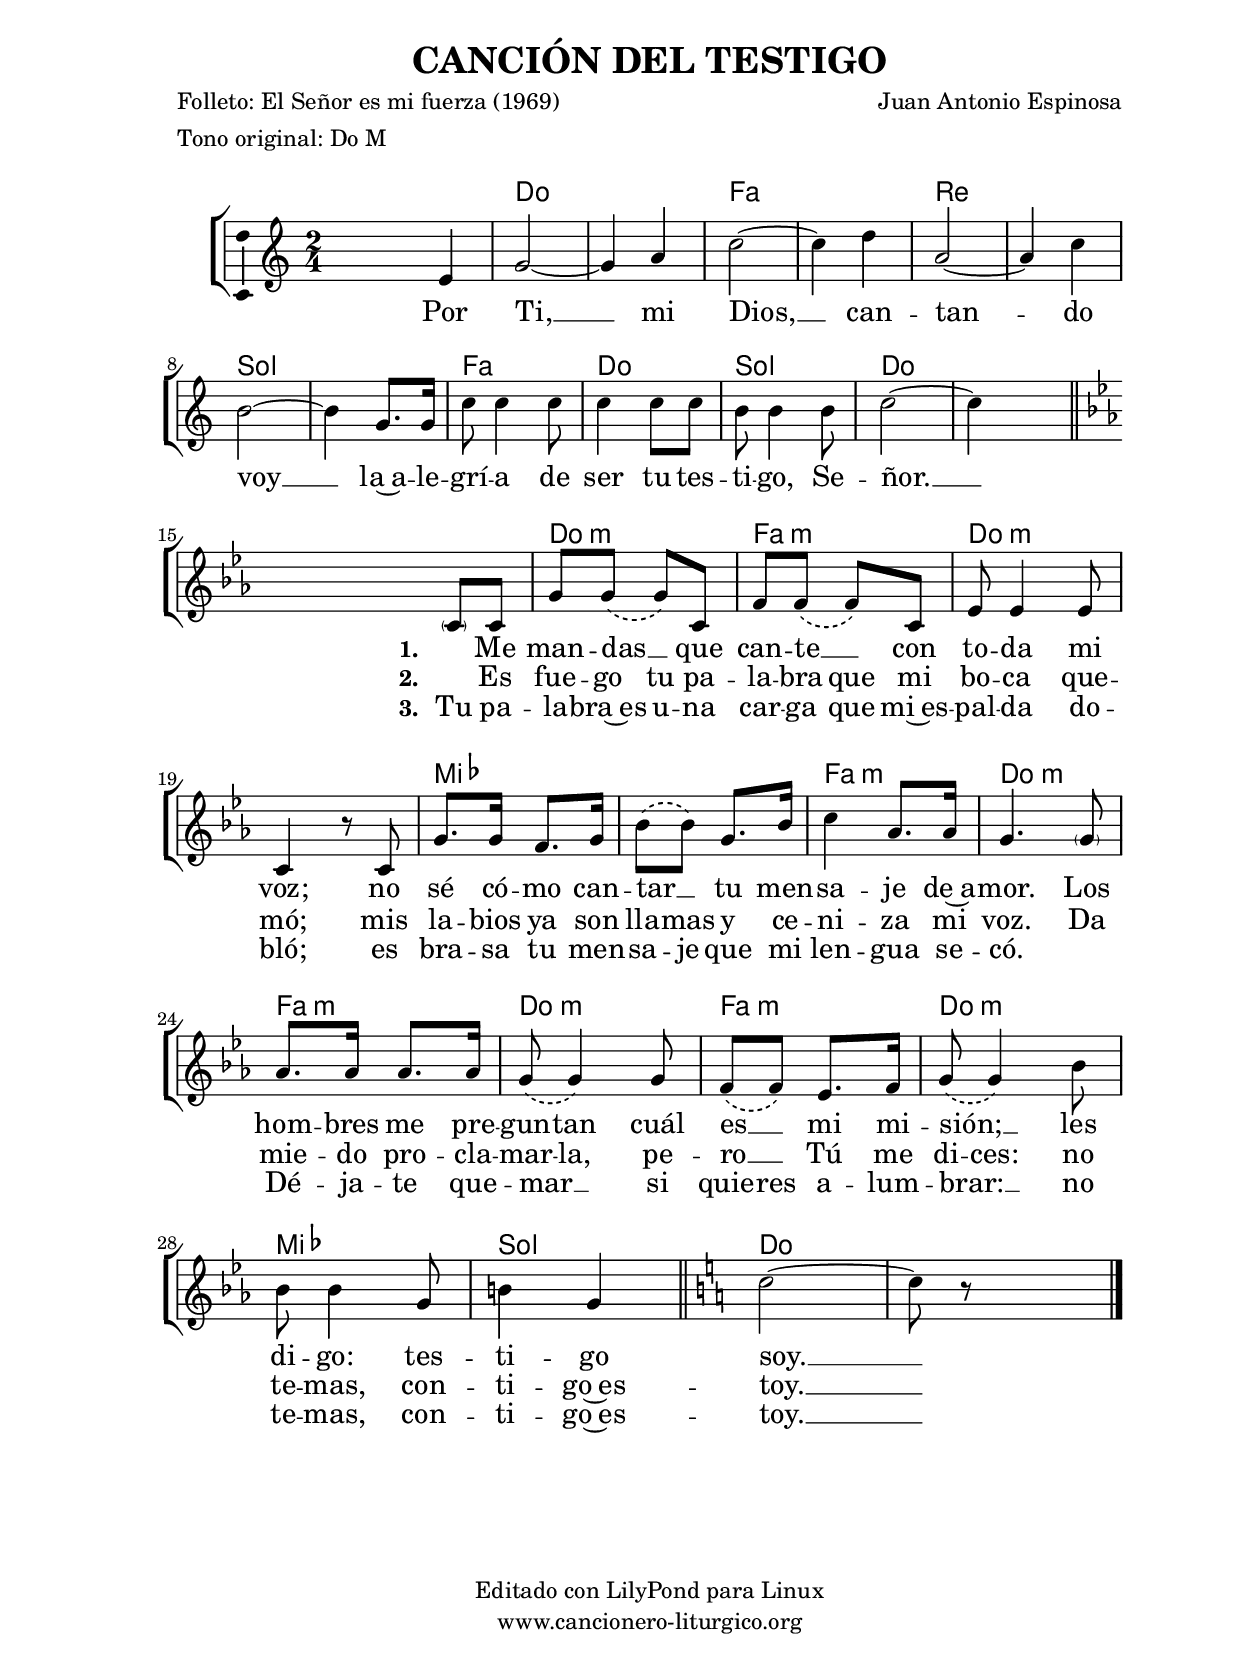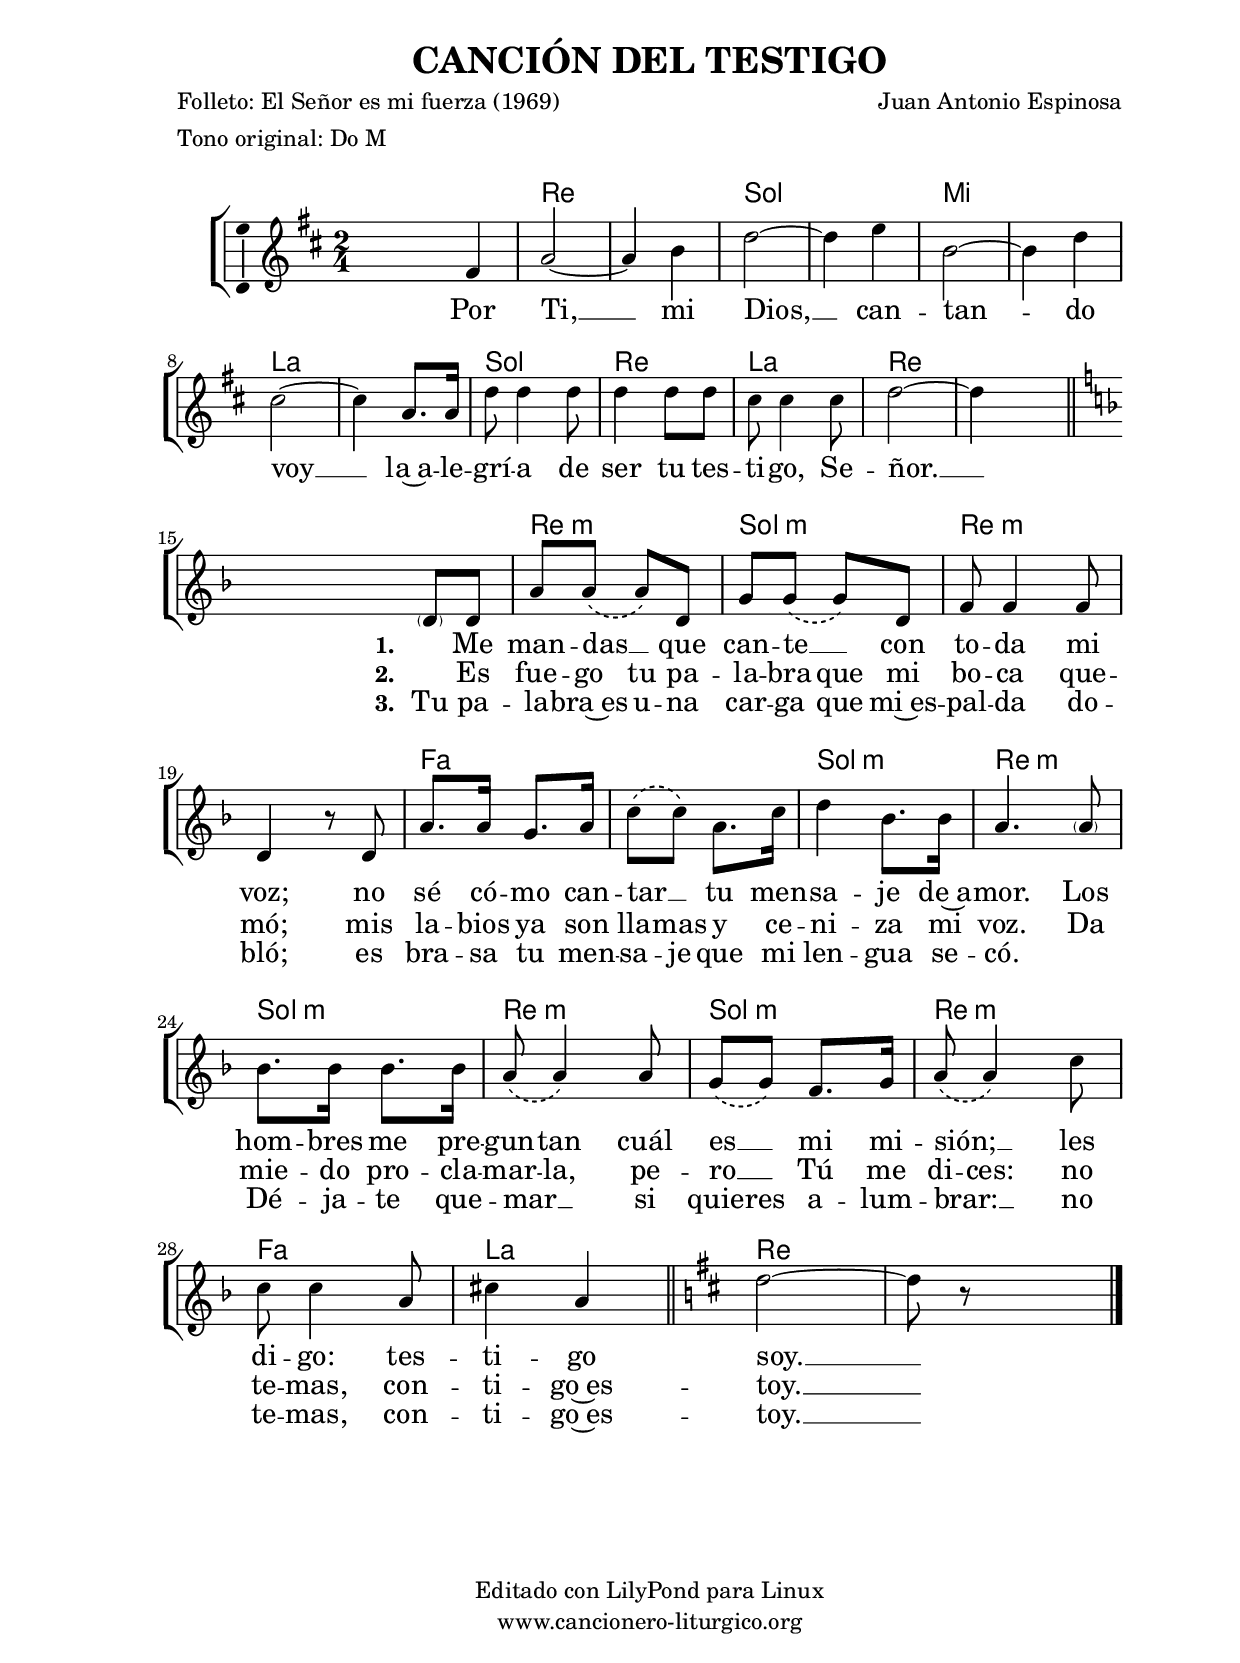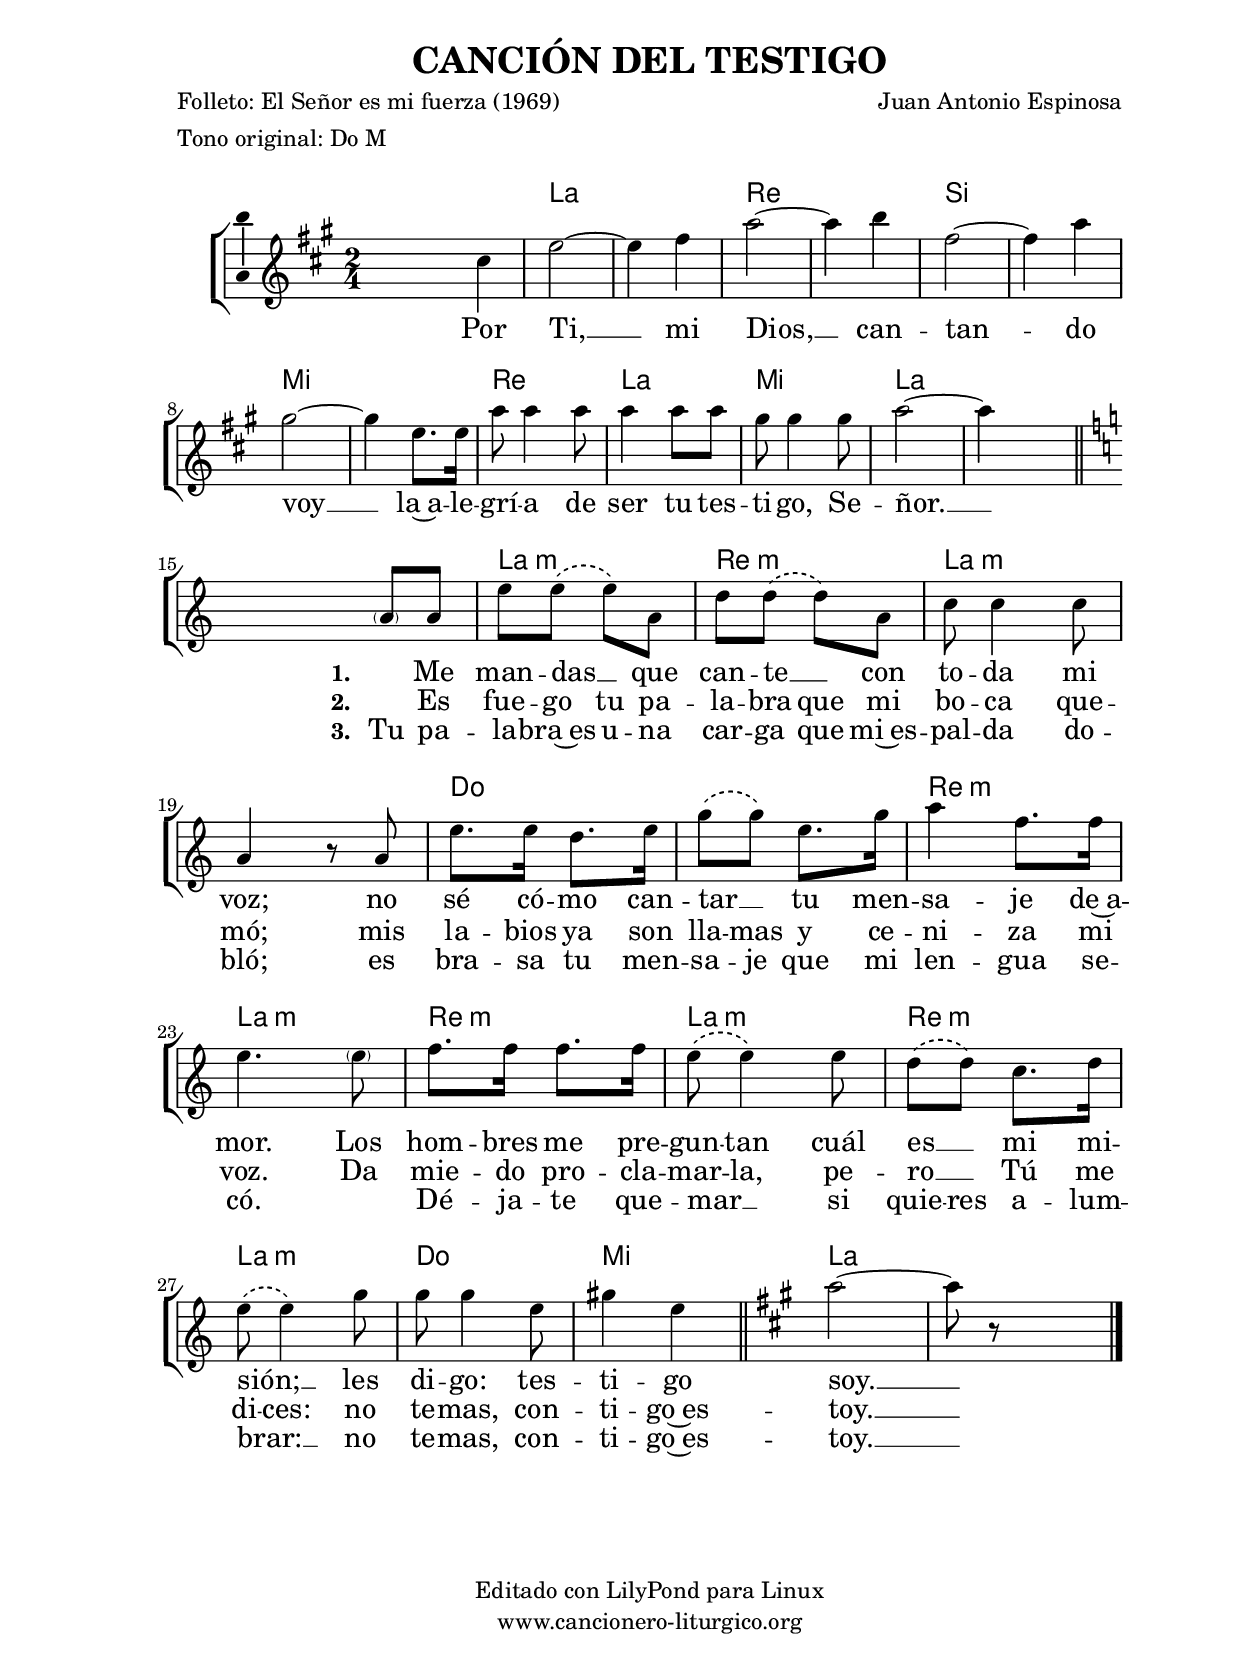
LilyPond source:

%
%para convertir .midi en .wav:
%timidity filename.midi -Ow -o finename.wav
%
%
%Para convertir de .wav a .mp3:
%lame -h -m j filename.wav
%
%
%para escuchar el midi:
%timidity nombrefichero.midi
%


%versión de lilypond para la que se ha escrito esta partitura:
\version "2.16.0"

	%Tamaño papel
	#(set-default-paper-size "a4")
	%Tamaño partitura
	#(set-global-staff-size 20)
	%No responde al pulsar sobre una nota
	#(ly:set-option 'point-and-click #f)

%parámetros del encabezamiento:
\header {
	title = "CANCIÓN DEL TESTIGO"
	subtitle = ""
	composer = "Juan Antonio Espinosa"
	poet = "Folleto: El Señor es mi fuerza (1969)"
	meter = "Tono original: Do M"
	arranger = ""
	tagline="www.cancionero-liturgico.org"
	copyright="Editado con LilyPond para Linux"
	}

	%las notas se teclearán en español:
%%%	\include "espanol.ly"

	%Tamaño partitura
	#(set-global-staff-size 20)

%parámetros asociados al papel:
\paper  {
	oddHeaderMarkup = \markup {\fill-line { \on-the-fly #not-first-page \fromproperty #'header:title \on-the-fly #not-first-page \fromproperty #'header:composer }}
	evenHeaderMarkup = \markup {\fill-line { \fromproperty #'header:composer \fromproperty #'header:title }}
	#(set-paper-size "a4")
	print-page-number = ##f
	first-page-number = 1
	print-first-page-number = ##f
%	head-separation = 3.0 \cm
	top-margin = 2.0 \cm
	bottom-margin = 0.5\cm
%%%	bottom-margin = -2.0\cm
	left-margin = 3.0 \cm
	line-width = 16.0 \cm 
	indent = 8\mm
	interscoreline = 2.\mm
	between-system-space = 15\mm
%	para que las partituras no llenen la hoja:
	ragged-bottom = ##t
%	idem para la última hoja:
	ragged-last-bottom = ##f
%	para que las partituras llenen el ancho del papel:
	ragged-last = ##f
	after-title-space = 2.5 \cm
%page-count=1
system-count=6

	%Flexible Vertical Spacing
%	markup-markup-spacing =
%	#'((basic-distance . 15) (minimum-distance . 15) (padding . 3))
	markup-system-spacing =
	#'((basic-distance . 15) (minimum-distance . 15) (padding . 3))
	system-system-spacing =
	#'((basic-distance . 15) (minimum-distance . 15) (padding . 3))
	score-system-spacing =
	#'((basic-distance . 15) (minimum-distance . 15) (padding . 5))
%	top-system-spacing = % header
%	#'((basic-distance . 8) (minimum-distance . 0) (padding . 0))
%	top-markup-spacing =
%	#'((basic-distance . 20) (minimum-distance . 20) (padding . 0))
	last-bottom-spacing = % footer
	#'((basic-distance . 5) (minimum-distance . 5) (padding . 0))
%	score-markup-spacing =
%	#'((basic-distance . 16) (minimum-distance . 13) (padding . 0))

	}


%parámetros que afectan a toda la partitura:
global =  {
	%clave de sol (G):
	\clef G
%	\transpose c a
	%armadura:
	\key c \major
	\tempo 4=125
	\set Score.tempoHideNote = ##t
	}


acordes = {
	\italianChords
	\chordmode {
%	\transpose c a
{

s2 c2 s f s d s g s f c g c s

s c:m f:m c:m s ees s f:m c:m f:m c:m f:m c:m ees g c

	}
	}
}


melodia = 
%	\transpose c a
{
	\relative c'{

	\time 2/4

\phrasingSlurDashed

s4 e4
g2~
g4 a
c2~
c4 d
a2~
a4 c
\break
b2~
b4 g8. g16
c8 c4 c8
c4 c8 c
b8 b4 b8
c2~
c4 s4

\bar "||"
\break
\key c \minor

s4 \parenthesize c,8 c
g'8 g8 \(g8\) c,8
f8 f8 \(f8\) c8
ees8 ees4 ees8
c4 r8 c8
g'8. g16 f8. g16
bes8 \(bes\) g8. bes16
c4 aes8. aes16
g4. \parenthesize g8
aes8. aes16 aes8. aes16
g8 \(g4\) g8
f8 \(f8\) ees8. f16
g8 \(g4\) bes8
bes8 bes4 g8
b4 g

\bar "||"
\key c \major

c2~
c8 r8 s4

	\bar "|."
	}
	}


texto = \lyricmode {
Por Ti, __ mi Dios, __ can -- tan -- do voy __
la~a -- le -- grí -- a de ser tu tes -- ti -- go, Se -- ñor. __

\set stanza =#"1. " "  " Me man -- das __ _ que can -- te __ _
con to -- da mi voz;
no sé có -- mo can -- tar __ _
tu men -- sa -- je de~a -- mor.
Los hom -- bres me pre -- gun -- tan
cuál es __ _ mi mi -- sión; __ _
les di -- go: tes -- ti -- go soy. __

	}

textodos = \lyricmode {
\skip1 \skip1 \skip1 \skip1 \skip1
\skip1 \skip1 \skip1 \skip1 \skip1
\skip1 \skip1 \skip1 \skip1 \skip1
\skip1 \skip1 \skip1 \skip1 \skip1

\set stanza =#"2. " \skip1 Es fue -- go tu pa -- la -- bra
que mi bo -- ca que -- mó;
mis la -- bios ya son lla -- mas
y ce -- ni -- za mi voz.
Da mie -- do pro -- cla -- mar -- la,
pe -- ro __ _ Tú me di -- ces:
no te -- mas, con -- ti -- go~es -- toy. __

	}

textotres = \lyricmode {
\skip1 \skip1 \skip1 \skip1 \skip1
\skip1 \skip1 \skip1 \skip1 \skip1
\skip1 \skip1 \skip1 \skip1 \skip1
\skip1 \skip1 \skip1 \skip1 \skip1

\set stanza =#"3. " Tu pa -- la -- bra~es u -- na car -- ga
que mi~es -- pal -- da do -- bló;
es bra -- sa tu men -- sa -- je
que mi len -- gua se -- có.
\skip1 Dé -- ja -- te que -- mar __ _
si quie -- res a -- lum -- brar: __ _
no te -- mas, con -- ti -- go~es -- toy. __

	}

acordesStaff = \context ChordNames = acordesStaff <<
	\set chordChanges = ##t
	\acordes
	>>


vozStaff = \context Voice = vozStaff
\with {\consists "Ambitus_engraver"}
<<
%	\set Staff.instrumentName = ""
%	\set Staff.shortInstrumentName = ""
%	\set Staff.midiInstrument = #"clarinet"
%	\set Staff.midiInstrument = #"cello"
	\set Staff.midiInstrument = #"flute"
%	\set Staff.midiInstrument = #"electric guitar (jazz)"
%	\set Staff.midiInstrument = #"english horn"
%	\set Staff.midiInstrument = #"violin"
%	\set Staff.midiInstrument = #"glockenspiel"
	\set Staff.midiMinimumVolume = #0.7
	\set Staff.midiMaximumVolume = #0.9
	\global
	\melodia
	>>


textoStaff = \context Lyrics = textoStaff <<
	\lyricsto vozStaff \texto
	>>

textodosStaff = \context Lyrics = textodosStaff <<
	\lyricsto vozStaff \textodos
	>>

textotresStaff = \context Lyrics = textotresStaff <<
	\lyricsto vozStaff \textotres
	>>

\book {
	\score {
		\context ChoirStaff {
			\override StaffGroup.SystemStartBracket #'collapse-height = #1
			\override Score.SystemStartBar #'collapse-height = #1
			<<
			\acordesStaff
			\vozStaff
			\textoStaff
			\textodosStaff
			\textotresStaff
			>>
			}
		\layout {
	    		\context {
				\Lyrics
				\override LyricText #'font-size = #2
				}
	   		 \context {
				\Score
				\override StaffSymbol #'staff-space = #(magstep +3)
				}
			}
		}
	\score {
		\unfoldRepeats
		\context ChoirStaff {
			<<
			\acordesStaff
			\vozStaff
			>>
			}
		\midi {
	  		\context {
	  			\Score
				tempoWholesPerMinute = #(ly:make-moment 70 4)
				}
			}
		}
	}



#(define output-suffix "C")
\book {
	\score {
		\context ChoirStaff {
			\override StaffGroup.SystemStartBracket #'collapse-height = #1
			\override Score.SystemStartBar #'collapse-height = #1
\transpose c d
			<<
			\acordesStaff
			\vozStaff
			\textoStaff
			\textodosStaff
			\textotresStaff
			>>
			}
		\layout {
	    		\context {
				\Lyrics
				\override LyricText #'font-size = #2
				}
	   		 \context {
				\Score
				\override StaffSymbol #'staff-space = #(magstep +3)
				}
			}
		}
	}

#(define output-suffix "S")
\book {
	\score {
		\context ChoirStaff {
			\override StaffGroup.SystemStartBracket #'collapse-height = #1
			\override Score.SystemStartBar #'collapse-height = #1
\transpose c a
			<<
			\acordesStaff
			\vozStaff
			\textoStaff
			\textodosStaff
			\textotresStaff
			>>
			}
		\layout {
	    		\context {
				\Lyrics
				\override LyricText #'font-size = #2
				}
	   		 \context {
				\Score
				\override StaffSymbol #'staff-space = #(magstep +3)
				}
			}
		}
	}


